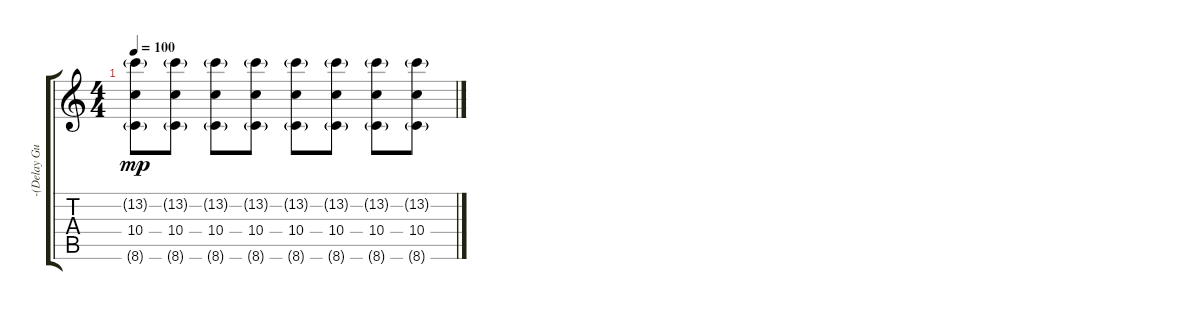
\track ("-(Delay Guitar 2)-" "-(Delay Gu") {instrument distortionguitar}
\staff {score tabs}
\tuning (E4 B3 G3 D3 A2 E2) {hide}
\ts (4 4)
\tempo 100
\clef g2
\ks c
(13.2{g} 10.4 8.6{g}).8{dy mp} (13.2{g} 10.4 8.6{g}).8 (13.2{g} 10.4 8.6{g}).8 (13.2{g} 10.4 8.6{g}).8 (13.2{g} 10.4 8.6{g}).8 (13.2{g} 10.4 8.6{g}).8 (13.2{g} 10.4 8.6{g}).8 (13.2{g} 10.4 8.6{g}).8
